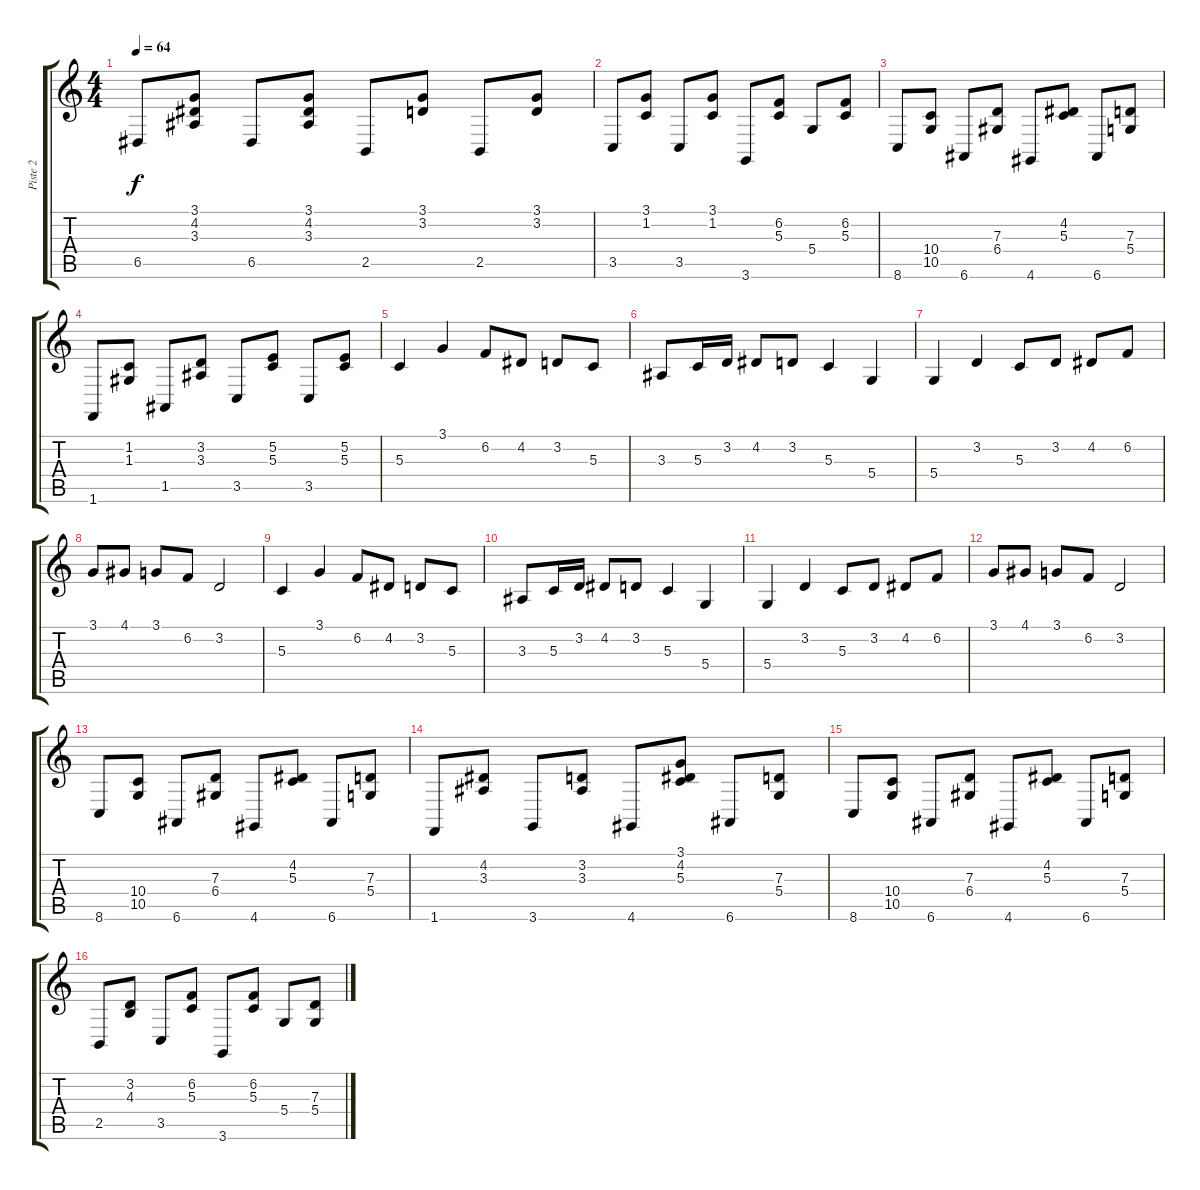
\track ("Piste 2" "Piste 2") {instrument synthstrings1}
\staff {score tabs}
\tuning (E4 B3 G3 D3 A2 E2) {hide}
\ts (4 4)
\tempo 64
\clef g2
\ks c
6.5.8{dy f} (3.1 4.2 3.3).8 6.5.8 (3.1 4.2 3.3).8 2.5.8 (3.1 3.2).8 2.5.8 (3.1 3.2).8 |
3.5.8 (3.1 1.2).8 3.5.8 (3.1 1.2).8 3.6.8 (6.2 5.3).8 5.4.8 (6.2 5.3).8 |
8.6.8 (10.4 10.5).8 6.6.8 (7.3 6.4).8 4.6.8 (4.2 5.3).8 6.6.8 (7.3 5.4).8 |
1.6.8 (1.2 1.3).8 1.5.8 (3.2 3.3).8 3.5.8 (5.2 5.3).8 3.5.8 (5.2 5.3).8 |
5.3.4 3.1.4 6.2.8 4.2.8 3.2.8 5.3.8 |
3.3.8 5.3.16 3.2.16 4.2.8 3.2.8 5.3.4 5.4.4 |
5.4.4 3.2.4 5.3.8 3.2.8 4.2.8 6.2.8 |
3.1.8 4.1.8 3.1.8 6.2.8 3.2.2 |
5.3.4 3.1.4 6.2.8 4.2.8 3.2.8 5.3.8 |
3.3.8 5.3.16 3.2.16 4.2.8 3.2.8 5.3.4 5.4.4 |
5.4.4 3.2.4 5.3.8 3.2.8 4.2.8 6.2.8 |
3.1.8 4.1.8 3.1.8 6.2.8 3.2.2 |
8.6.8 (10.4 10.5).8 6.6.8 (7.3 6.4).8 4.6.8 (4.2 5.3).8 6.6.8 (7.3 5.4).8 |
1.6.8 (4.2 3.3).8 3.6.8 (3.2 3.3).8 4.6.8 (3.1 4.2 5.3).8 6.6.8 (7.3 5.4).8 |
8.6.8 (10.4 10.5).8 6.6.8 (7.3 6.4).8 4.6.8 (4.2 5.3).8 6.6.8 (7.3 5.4).8 |
2.5.8 (3.2 4.3).8 3.5.8 (6.2 5.3).8 3.6.8 (6.2 5.3).8 5.4.8 (7.3 5.4).8
